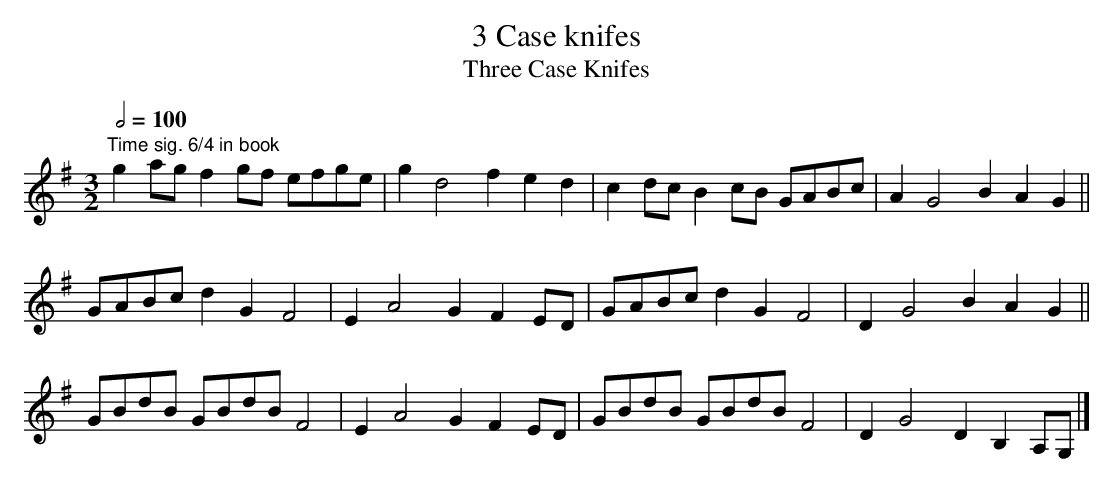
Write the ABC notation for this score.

X:1
T:3 Case knifes
T:Three Case Knifes
M:3/2
L:1/4
Q:1/2=100
K:G
"Time sig. 6/4 in book"ga/g/fg/f/ e/f/g/e/|gd2fed|cd/c/B c/B/ G/A/B/c/|AG2BAG||
G/A/B/c/dGF2|EA2GFE/D/|G/A/B/c/dGF2|DG2BAG||
L:1/8
GBdB GBdB F4|E2A4G2F2ED|GBdB GBdB F4|D2G4D2B,2A,G,|]
